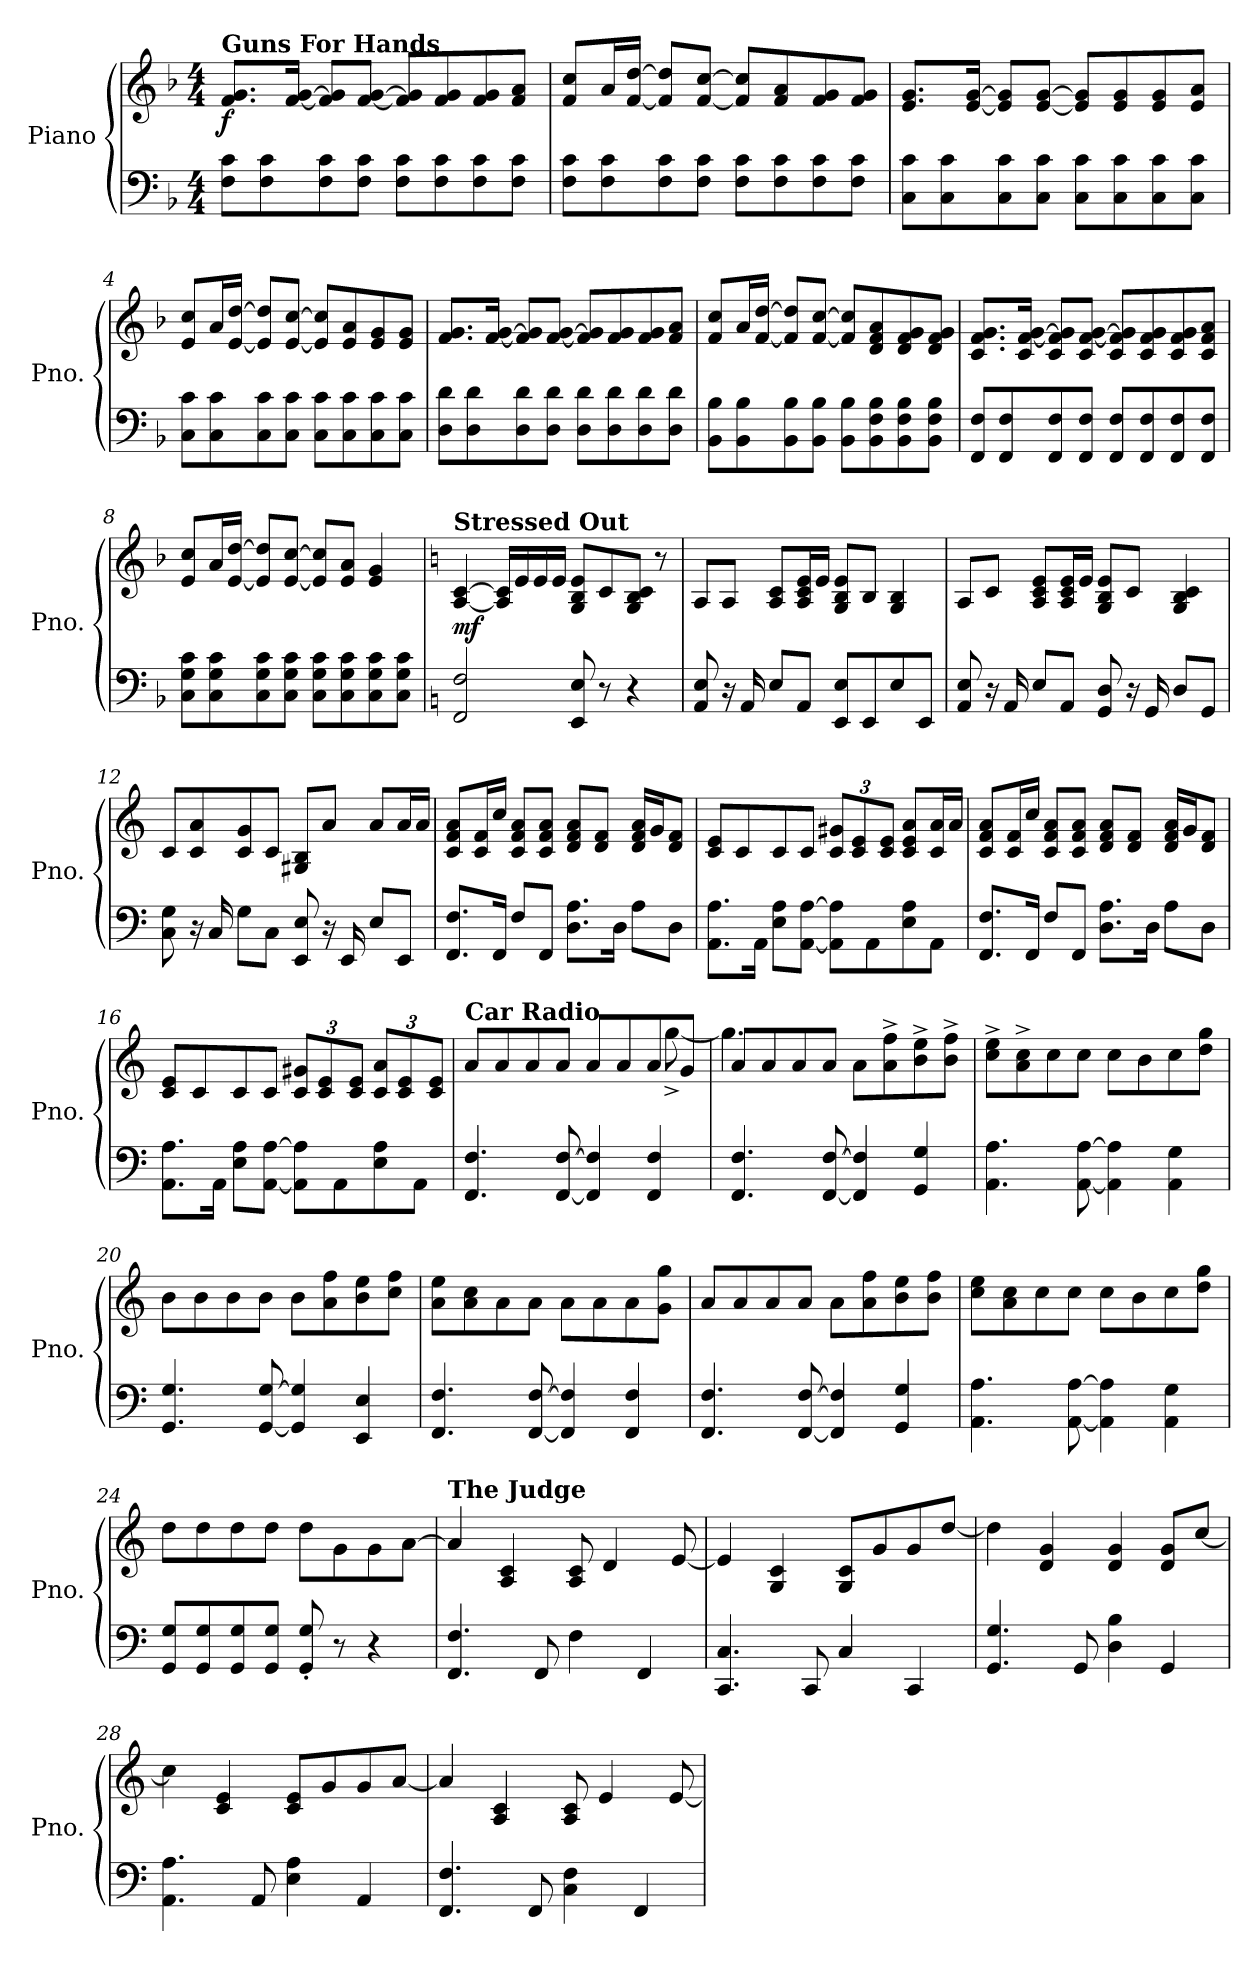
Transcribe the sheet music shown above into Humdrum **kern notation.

**kern	**kern	**dynam
*part1	*part1	*part1
*staff2	*staff1	*staff1/2
*I"Piano	*	*
*I'Pno.	*	*
*clefF4	*clefG2	*
*k[b-]	*k[b-]	*
*M4/4	*M4/4	*
*MM135	*MM135	*
=1	=1	=1
!	!LO:TX:a:B:t=Guns For Hands	!
!	!	!LO:DY:b
8F\ 8c\L	8.f/ 8.g/L	f
8F\ 8c\	.	.
.	[16f/ [16g/Jk	.
8F\ 8c\	8f/] 8g/]L	.
8F\ 8c\J	[8f/ [8g/J	.
8F\ 8c\L	8f/] 8g/]L	.
8F\ 8c\	8f/ 8g/	.
8F\ 8c\	8f/ 8g/	.
8F\ 8c\J	8f/ 8a/J	.
=2	=2	=2
8F\ 8c\L	8f/ 8cc/L	.
8F\ 8c\	16a/L	.
.	[16f/ [16dd/JJ	.
8F\ 8c\	8f/] 8dd/]L	.
8F\ 8c\J	[8f/ [8cc/J	.
8F\ 8c\L	8f/] 8cc/]L	.
8F\ 8c\	8f/ 8a/	.
8F\ 8c\	8f/ 8g/	.
8F\ 8c\J	8f/ 8g/J	.
=3	=3	=3
8C\ 8c\L	8.e/ 8.g/L	.
8C\ 8c\	.	.
.	[16e/ [16g/Jk	.
8C\ 8c\	8e/] 8g/]L	.
8C\ 8c\J	[8e/ [8g/J	.
8C\ 8c\L	8e/] 8g/]L	.
8C\ 8c\	8e/ 8g/	.
8C\ 8c\	8e/ 8g/	.
8C\ 8c\J	8e/ 8a/J	.
!!LO:LB:g=z
=4	=4	=4
8C\ 8c\L	8e/ 8cc/L	.
8C\ 8c\	16a/L	.
.	[16e/ [16dd/JJ	.
8C\ 8c\	8e/] 8dd/]L	.
8C\ 8c\J	[8e/ [8cc/J	.
8C\ 8c\L	8e/] 8cc/]L	.
8C\ 8c\	8e/ 8a/	.
8C\ 8c\	8e/ 8g/	.
8C\ 8c\J	8e/ 8g/J	.
=5	=5	=5
8D\ 8d\L	8.f/ 8.g/L	.
8D\ 8d\	.	.
.	[16f/ [16g/Jk	.
8D\ 8d\	8f/] 8g/]L	.
8D\ 8d\J	[8f/ [8g/J	.
8D\ 8d\L	8f/] 8g/]L	.
8D\ 8d\	8f/ 8g/	.
8D\ 8d\	8f/ 8g/	.
8D\ 8d\J	8f/ 8a/J	.
=6	=6	=6
8BB-\ 8B-\L	8f/ 8cc/L	.
8BB-\ 8B-\	16a/L	.
.	[16f/ [16dd/JJ	.
8BB-\ 8B-\	8f/] 8dd/]L	.
8BB-\ 8B-\J	[8f/ [8cc/J	.
8BB-\ 8B-\L	8f/] 8cc/]L	.
8BB-\ 8F\ 8B-\	8d/ 8f/ 8a/	.
8BB-\ 8F\ 8B-\	8d/ 8f/ 8g/	.
8BB-\ 8F\ 8B-\J	8d/ 8f/ 8g/J	.
!!LO:LB:g=z
=7	=7	=7
8FF/ 8F/L	8.c/ 8.f/ 8.g/L	.
8FF/ 8F/	.	.
.	16c/ [16f/ [16g/Jk	.
8FF/ 8F/	8c/ 8f/] 8g/]L	.
8FF/ 8F/J	8c/ [8f/ [8g/J	.
8FF/ 8F/L	8c/ 8f/] 8g/]L	.
8FF/ 8F/	8c/ 8f/ 8g/	.
8FF/ 8F/	8c/ 8f/ 8g/	.
8FF/ 8F/J	8c/ 8f/ 8a/J	.
=8	=8	=8
8C\ 8G\ 8c\L	8e/ 8cc/L	.
8C\ 8G\ 8c\	16a/L	.
.	[16e/ [16dd/JJ	.
8C\ 8G\ 8c\	8e/] 8dd/]L	.
8C\ 8G\ 8c\J	[8e/ [8cc/J	.
8C\ 8G\ 8c\L	8e/] 8cc/]L	.
8C\ 8G\ 8c\	8e/ 8a/J	.
8C\ 8G\ 8c\	4e/ 4g/	.
8C\ 8G\ 8c\J	.	.
=9	=9	=9
*k[]	*k[]	*
*	*MM85	*
!	!LO:TX:a:B:t=Stressed Out	!
!	!	!LO:DY:a=2
2FF/ 2F/	[4A/ [4c/	mf
.	16A/] 16c/]LL	.
.	16e/	.
.	16e/	.
.	16e/JJ	.
8EE/ 8E/	8G/ 8B/ 8e/L	.
8r	8c/	.
4r	8G/ 8B/ 8c/J	.
.	8r	.
!!LO:LB:g=z
=10	=10	=10
8AA/ 8E/	8A/L	.
16r	8A/J	.
16AA/	.	.
8E/L	8A/ 8c/L	.
8AA/J	16A/ 16c/ 16e/L	.
.	16e/JJ	.
8EE/ 8E/L	8G/ 8B/ 8e/L	.
8EE/	8B/J	.
8E/	4G/ 4B/	.
8EE/J	.	.
=11	=11	=11
8AA/ 8E/	8A/L	.
16r	8c/J	.
16AA/	.	.
8E/L	8A/ 8c/ 8e/L	.
8AA/J	16A/ 16c/ 16e/L	.
.	16e/JJ	.
8GG/ 8D/	8G/ 8B/ 8e/L	.
16r	8c/J	.
16GG/	.	.
8D/L	4G/ 4B/ 4c/	.
8GG/J	.	.
=12	=12	=12
8C\ 8G\	8c/L	.
16r	8c/ 8a/	.
16C/	.	.
8G\L	8c/ 8g/	.
8C\J	8c/J	.
8EE/ 8E/	8G#X/ 8B/L	.
16r	8a/J	.
16EE/	.	.
8E/L	8a/L	.
8EE/J	16a/L	.
.	16a/JJ	.
!!LO:LB:g=z
=13	=13	=13
8.FF/ 8.F/L	8c/ 8f/ 8a/L	.
.	16c/ 16f/L	.
16FF/Jk	16cc/JJ	.
8F/L	8c/ 8f/ 8a/L	.
8FF/J	8c/ 8f/ 8a/J	.
8.D\ 8.A\L	8d/ 8f/ 8a/L	.
.	8d/ 8f/J	.
16D\Jk	.	.
8A\L	16d/ 16f/ 16a/LL	.
.	16g/J	.
8D\J	8d/ 8f/J	.
=14	=14	=14
8.AA\ 8.A\L	8c/ 8e/L	.
.	8c/	.
16AA\Jk	.	.
8E\ 8A\L	8c/	.
[8AA\ [8A\J	8c/J	.
*	*Xbrackettup	*
8AA\] 8A\]L	12c/ 12g#X/L	.
.	12c/ 12e/	.
8AA\	.	.
.	12c/ 12e/J	.
8E\ 8A\	8c/ 8e/ 8a/L	.
8AA\J	16c/ 16a/L	.
.	16a/JJ	.
=15	=15	=15
8.FF/ 8.F/L	8c/ 8f/ 8a/L	.
.	16c/ 16f/L	.
16FF/Jk	16cc/JJ	.
8F/L	8c/ 8f/ 8a/L	.
8FF/J	8c/ 8f/ 8a/J	.
8.D\ 8.A\L	8d/ 8f/ 8a/L	.
.	8d/ 8f/J	.
16D\Jk	.	.
8A\L	16d/ 16f/ 16a/LL	.
.	16g/J	.
8D\J	8d/ 8f/J	.
!!LO:PB:g=z
=16	=16	=16
8.AA\ 8.A\L	8c/ 8e/L	.
.	8c/	.
16AA\Jk	.	.
8E\ 8A\L	8c/	.
[8AA\ [8A\J	8c/J	.
8AA\] 8A\]L	12c/ 12g#X/L	.
.	12c/ 12e/	.
8AA\	.	.
.	12c/ 12e/J	.
8E\ 8A\	12c/ 12a/L	.
.	12c/ 12e/	.
8AA\J	.	.
.	12c/ 12e/J	.
=17	=17	=17
*	*MM135	*
*	*^	*
!	!LO:TX:a:B:t=Car Radio	!	!
4.FF/ 4.F/	8a/L	2..ryy	.
.	8a/	.	.
.	8a/	.	.
[8FF/ [8F/	8a/J	.	.
4FF/] 4F/]	8a/L	.	.
.	8a/	.	.
4FF/ 4F/	8a/	.	.
.	8g/J	[8gg^\	.
=18	=18	=18	=18
4.FF/ 4.F/	8a/L	4.gg\]	.
.	8a/	.	.
.	8a/	.	.
[8FF/ [8F/	8a/J	2ryy	.
4FF/] 4F/]	8a\L	.	.
.	8a\^ 8ff\^	.	.
4GG/ 4G/	8b\^ 8ee\^	.	.
.	8b\^ 8ff\^J	8ryy	.
*	*v	*v	*
=19	=19	=19
4.AA\ 4.A\	8cc\^ 8ee\^L	.
.	8a\^ 8cc\^	.
.	8cc\	.
[8AA\ [8A\	8cc\J	.
4AA\] 4A\]	8cc\L	.
.	8b\	.
4AA\ 4G\	8cc\	.
.	8dd\ 8gg\J	.
!!LO:LB:g=z
=20	=20	=20
4.GG/ 4.G/	8b\L	.
.	8b\	.
.	8b\	.
[8GG/ [8G/	8b\J	.
4GG/] 4G/]	8b\L	.
.	8a\ 8ff\	.
4EE/ 4E/	8b\ 8ee\	.
.	8cc\ 8ff\J	.
=21	=21	=21
4.FF/ 4.F/	8a\ 8ee\L	.
.	8a\ 8cc\	.
.	8a\	.
[8FF/ [8F/	8a\J	.
4FF/] 4F/]	8a\L	.
.	8a\	.
4FF/ 4F/	8a\	.
.	8g\ 8gg\J	.
=22	=22	=22
4.FF/ 4.F/	8a/L	.
.	8a/	.
.	8a/	.
[8FF/ [8F/	8a/J	.
4FF/] 4F/]	8a\L	.
.	8a\ 8ff\	.
4GG/ 4G/	8b\ 8ee\	.
.	8b\ 8ff\J	.
=23	=23	=23
4.AA\ 4.A\	8cc\ 8ee\L	.
.	8a\ 8cc\	.
.	8cc\	.
[8AA\ [8A\	8cc\J	.
4AA\] 4A\]	8cc\L	.
.	8b\	.
4AA\ 4G\	8cc\	.
.	8dd\ 8gg\J	.
=24	=24	=24
8GG/ 8G/L	8dd\L	.
8GG/ 8G/	8dd\	.
8GG/ 8G/	8dd\	.
8GG/ 8G/J	8dd\J	.
8GG/' 8G/'	8dd\L	.
8r	8g\	.
4r	8g\	.
.	[8a\J	.
!!LO:LB:g=z
=25	=25	=25
*	*MM170	*
!	!LO:TX:a:B:t=The Judge	!
4.FF/ 4.F/	4a/]	.
.	4A/ 4c/	.
8FF/	.	.
4F\	8A/ 8c/	.
.	4d/	.
4FF/	.	.
.	[8e/	.
=26	=26	=26
4.CC/ 4.C/	4e/]	.
.	4G/ 4c/	.
8CC/	.	.
4C/	8G/ 8c/L	.
.	8g/	.
4CC/	8g/	.
.	[8dd/J	.
=27	=27	=27
4.GG/ 4.G/	4dd\]	.
.	4d/ 4g/	.
8GG/	.	.
4D\ 4B\	4d/ 4g/	.
4GG/	8d/ 8g/L	.
.	[8cc/J	.
=28	=28	=28
4.AA\ 4.A\	4cc\]	.
.	4c/ 4e/	.
8AA/	.	.
4E\ 4A\	8c/ 8e/L	.
.	8g/	.
4AA/	8g/	.
.	[8a/J	.
=29	=29	=29
4.FF/ 4.F/	4a/]	.
.	4A/ 4c/	.
8FF/	.	.
4C\ 4F\	8A/ 8c/	.
.	4e/	.
4FF/	.	.
.	[8e/	.
=	=	=
*-	*-	*-
